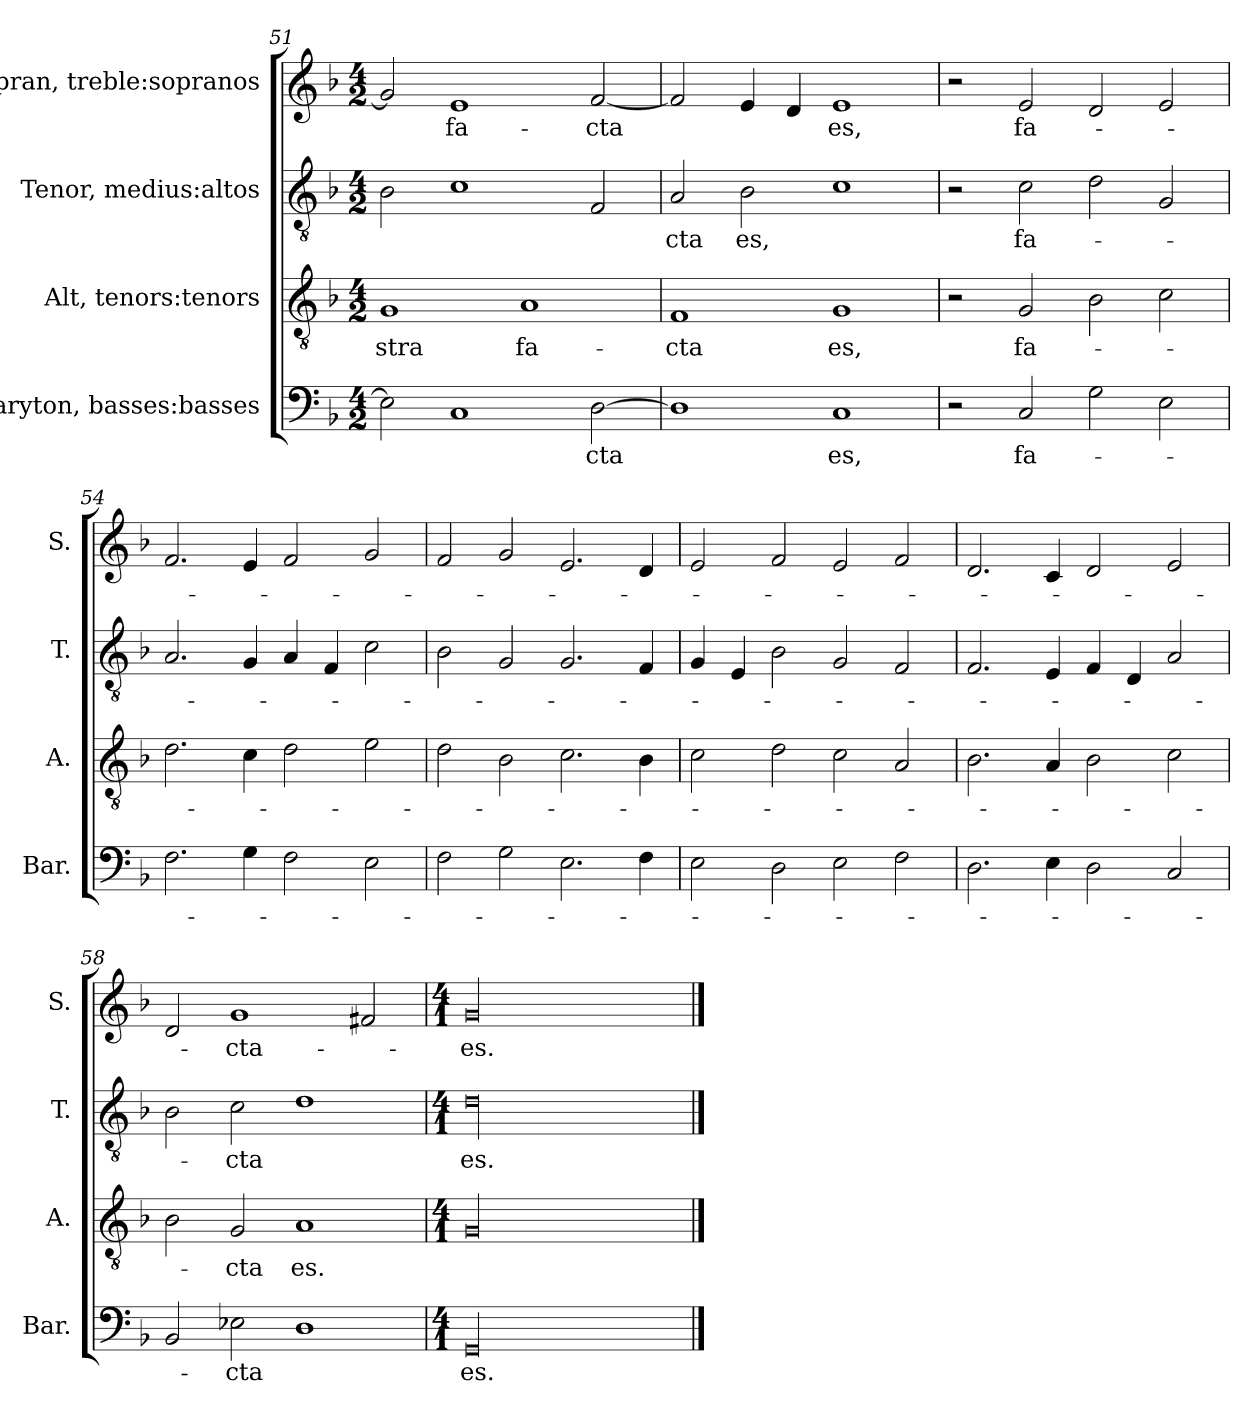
**kern	**text	**kern	**text	**kern	**text	**kern	**text
*part4	*part4	*part3	*part3	*part2	*part2	*part1	*part1
*staff4	*staff4	*staff3	*staff3	*staff2	*staff2	*staff1	*staff1
*I"Baryton, basses:basses	*	*I"Alt, tenors:tenors	*	*I"Tenor, medius:altos	*	*I"Sopran, treble:sopranos	*
*I'Bar.	*	*I'A.	*	*I'T.	*	*I'S.	*
*clefF4	*	*clefGv2	*	*clefGv2	*	*clefG2	*
*k[b-]	*	*k[b-]	*	*k[b-]	*	*k[b-]	*
*M4/2	*	*M4/2	*	*M4/2	*	*M4/2	*
=51	=51	=51	=51	=51	=51	=51	=51
!	!	!	!LO:LY:b	!	!	!	!
2E-\]	.	1G	-stra	2B-\	.	2g/]	.
!	!	!	!	!	!	!	!LO:LY:b
1C	.	.	.	1c	.	1e	fa-
!	!	!	!LO:LY:b	!	!	!	!
.	.	1A	fa-	.	.	.	.
!	!LO:LY:b	!	!	!	!	!	!LO:LY:b
[2D\	-cta	.	.	2F/	.	[2f/	-cta
=52	=52	=52	=52	=52	=52	=52	=52
!	!	!	!LO:LY:b	!	!LO:LY:b	!	!
1D]	.	1F	-cta	2A/	-cta	2f/]	.
!	!	!	!	!	!LO:LY:b	!	!
.	.	.	.	2B-\	es,	4e/	.
.	.	.	.	.	.	4d/	.
!	!LO:LY:b	!	!LO:LY:b	!	!	!	!LO:LY:b
1C	es,	1G	es,	1c	.	1e	es,
=53	=53	=53	=53	=53	=53	=53	=53
2r	.	2r	.	2r	.	2r	.
!	!LO:LY:b	!	!LO:LY:b	!	!LO:LY:b	!	!LO:LY:b
2C/	fa-	2G/	fa-	2c\	fa-	2e/	fa-
2G\	.	2B-\	.	2d\	.	2d/	.
2E\	.	2c\	.	2G/	.	2e/	.
=54	=54	=54	=54	=54	=54	=54	=54
2.F\	.	2.d\	.	2.A/	.	2.f/	.
4G\	.	4c\	.	4G/	.	4e/	.
2F\	.	2d\	.	4A/	.	2f/	.
.	.	.	.	4F/	.	.	.
2E\	.	2e\	.	2c\	.	2g/	.
=55	=55	=55	=55	=55	=55	=55	=55
2F\	.	2d\	.	2B-\	.	2f/	.
2G\	.	2B-\	.	2G/	.	2g/	.
2.E\	.	2.c\	.	2.G/	.	2.e/	.
4F\	.	4B-\	.	4F/	.	4d/	.
=56	=56	=56	=56	=56	=56	=56	=56
2E\	.	2c\	.	4G/	.	2e/	.
.	.	.	.	4E/	.	.	.
2D\	.	2d\	.	2B-\	.	2f/	.
2E\	.	2c\	.	2G/	.	2e/	.
2F\	.	2A/	.	2F/	.	2f/	.
!!LO:PB:g=z
=57	=57	=57	=57	=57	=57	=57	=57
2.D\	.	2.B-\	.	2.F/	.	2.d/	.
4E\	.	4A/	.	4E/	.	4c/	.
2D\	.	2B-\	.	4F/	.	2d/	.
.	.	.	.	4D/	.	.	.
2C/	.	2c\	.	2A/	.	2e/	.
=58	=58	=58	=58	=58	=58	=58	=58
2BB-/	.	2B-\	.	2B-\	.	2d/	.
!	!LO:LY:b	!	!LO:LY:b	!	!LO:LY:b	!	!LO:LY:b
2E-X\	-cta	2G/	-cta	2c\	-cta	1g	-cta-
!	!	!	!LO:LY:b	!	!	!	!
1D	.	1A	es.	1d	.	.	.
.	.	.	.	.	.	2f#X/	.
=59	=59	=59	=59	=59	=59	=59	=59
*M4/1	*	*M4/1	*	*M4/1	*	*M4/1	*
!	!LO:LY:b	!	!	!	!LO:LY:b	!	!LO:LY:b
00GG/	es.	00G/	.	00d\	es.	00g/	-es.
==	==	==	==	==	==	==	==
*-	*-	*-	*-	*-	*-	*-	*-
